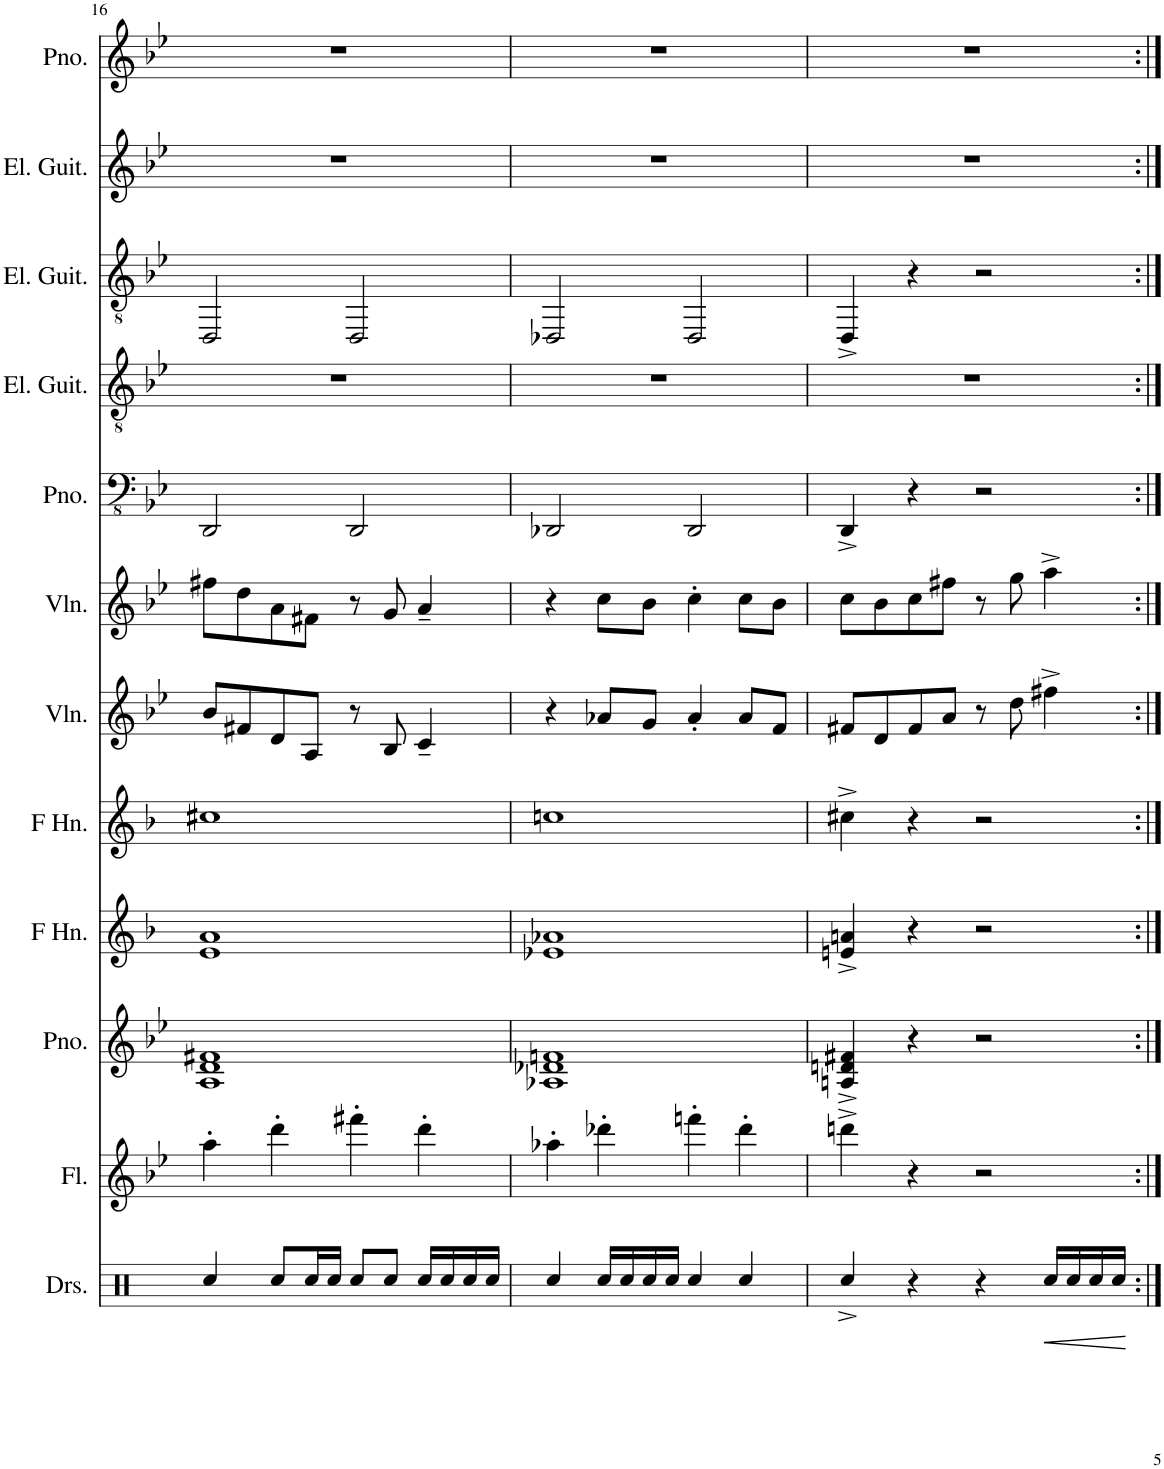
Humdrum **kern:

**kern	**dynam	**kern	**kern	**kern	**kern	**kern	**kern	**kern	**kern	**kern	**kern	**kern
*part12	*part12	*part11	*part10	*part9	*part8	*part7	*part6	*part5	*part4	*part3	*part2	*part1
*staff12	*staff12	*staff11	*staff10	*staff9	*staff8	*staff7	*staff6	*staff5	*staff4	*staff3	*staff2	*staff1
*I"Drumset	*	*I"Flute	*I"Piano	*I"Horn in F	*I"Horn in F	*I"Violin	*I"Violin	*I"Piano	*I"Electric Guitar	*I"Electric Guitar	*I"Electric Guitar	*I"Piano
*I'Drs.	*	*I'Fl.	*I'Pno.	*	*	*I'Vln.	*I'Vln.	*I'Pno.	*I'El. Guit.	*I'El. Guit.	*I'El. Guit.	*I'Pno.
!!LO:PB:g=z
*clefX	*	*clefG2	*clefG2	*clefG2	*clefG2	*clefG2	*clefG2	*clefFv4	*clefGv2	*clefGv2	*clefG2	*clefG2
*	*	*	*	*Trd4c7	*Trd4c7	*	*	*	*	*	*	*
*k[]	*	*k[b-e-]	*k[b-e-]	*k[b-]	*k[b-]	*k[b-e-]	*k[b-e-]	*k[b-e-]	*k[b-e-]	*k[b-e-]	*k[b-e-]	*k[b-e-]
*M4/4	*	*M4/4	*M4/4	*M4/4	*M4/4	*M4/4	*M4/4	*M4/4	*M4/4	*M4/4	*M4/4	*M4/4
=16	=16	=16	=16	=16	=16	=16	=16	=16	=16	=16	=16	=16
4Rcc/	.	4aa'\	1A 1d 1f#X	1e 1a	1cc#X	8b-/L	8ff#X\L	2DDD/	1r	2DD/	1r	1r
.	.	.	.	.	.	8f#X/	8dd\	.	.	.	.	.
8Rcc/L	.	4ddd'\	.	.	.	8d/	8a\	.	.	.	.	.
16Rcc/L	.	.	.	.	.	8A/J	8f#X\J	.	.	.	.	.
16Rcc/JJ	.	.	.	.	.	.	.	.	.	.	.	.
8Rcc/L	.	4fff#X'\	.	.	.	8r	8r	2DDD/	.	2DD/	.	.
8Rcc/J	.	.	.	.	.	8B-/	8g/	.	.	.	.	.
16Rcc/LL	.	4ddd'\	.	.	.	4c~/	4a~/	.	.	.	.	.
16Rcc/	.	.	.	.	.	.	.	.	.	.	.	.
16Rcc/	.	.	.	.	.	.	.	.	.	.	.	.
16Rcc/JJ	.	.	.	.	.	.	.	.	.	.	.	.
=17	=17	=17	=17	=17	=17	=17	=17	=17	=17	=17	=17	=17
4Rcc/	.	4aa-X'\	1A-X 1d-X 1fn	1e-X 1a-X	1ccn	4r	4r	2DDD-X/	1r	2DD-X/	1r	1r
16Rcc/LL	.	4ddd-X'\	.	.	.	8a-X/L	8cc\L	.	.	.	.	.
16Rcc/	.	.	.	.	.	.	.	.	.	.	.	.
16Rcc/	.	.	.	.	.	8g/J	8b-\J	.	.	.	.	.
16Rcc/JJ	.	.	.	.	.	.	.	.	.	.	.	.
4Rcc/	.	4fffn'\	.	.	.	4a-'/	4cc'\	2DDD-/	.	2DD-/	.	.
4Rcc/	.	4ddd-'\	.	.	.	8a-/L	8cc\L	.	.	.	.	.
.	.	.	.	.	.	8f/J	8b-\J	.	.	.	.	.
=18	=18	=18	=18	=18	=18	=18	=18	=18	=18	=18	=18	=18
4Rcc^/	.	4dddn^\	4An/^ 4dn/^ 4f#X/^	4en/^ 4an/^	4cc#X^\	8f#X/L	8cc\L	4DDD^/	1r	4DD^/	1r	1r
.	.	.	.	.	.	8d/	8b-\	.	.	.	.	.
4r	.	4r	4r	4r	4r	8f#/	8cc\	4r	.	4r	.	.
.	.	.	.	.	.	8a/J	8ff#X\J	.	.	.	.	.
4r	.	2r	2r	2r	2r	8r	8r	2r	.	2r	.	.
.	.	.	.	.	.	8dd\	8gg\	.	.	.	.	.
!	!LO:HP:b	!	!	!	!	!	!	!	!	!	!	!
16Rcc/LL	<	.	.	.	.	4ff#X^\	4aa^\	.	.	.	.	.
16Rcc/	.	.	.	.	.	.	.	.	.	.	.	.
16Rcc/	.	.	.	.	.	.	.	.	.	.	.	.
16Rcc/JJ	.	.	.	.	.	.	.	.	.	.	.	.
.	[	.	.	.	.	.	.	.	.	.	.	.
=:|!	=:|!	=:|!	=:|!	=:|!	=:|!	=:|!	=:|!	=:|!	=:|!	=:|!	=:|!	=:|!
*-	*-	*-	*-	*-	*-	*-	*-	*-	*-	*-	*-	*-
